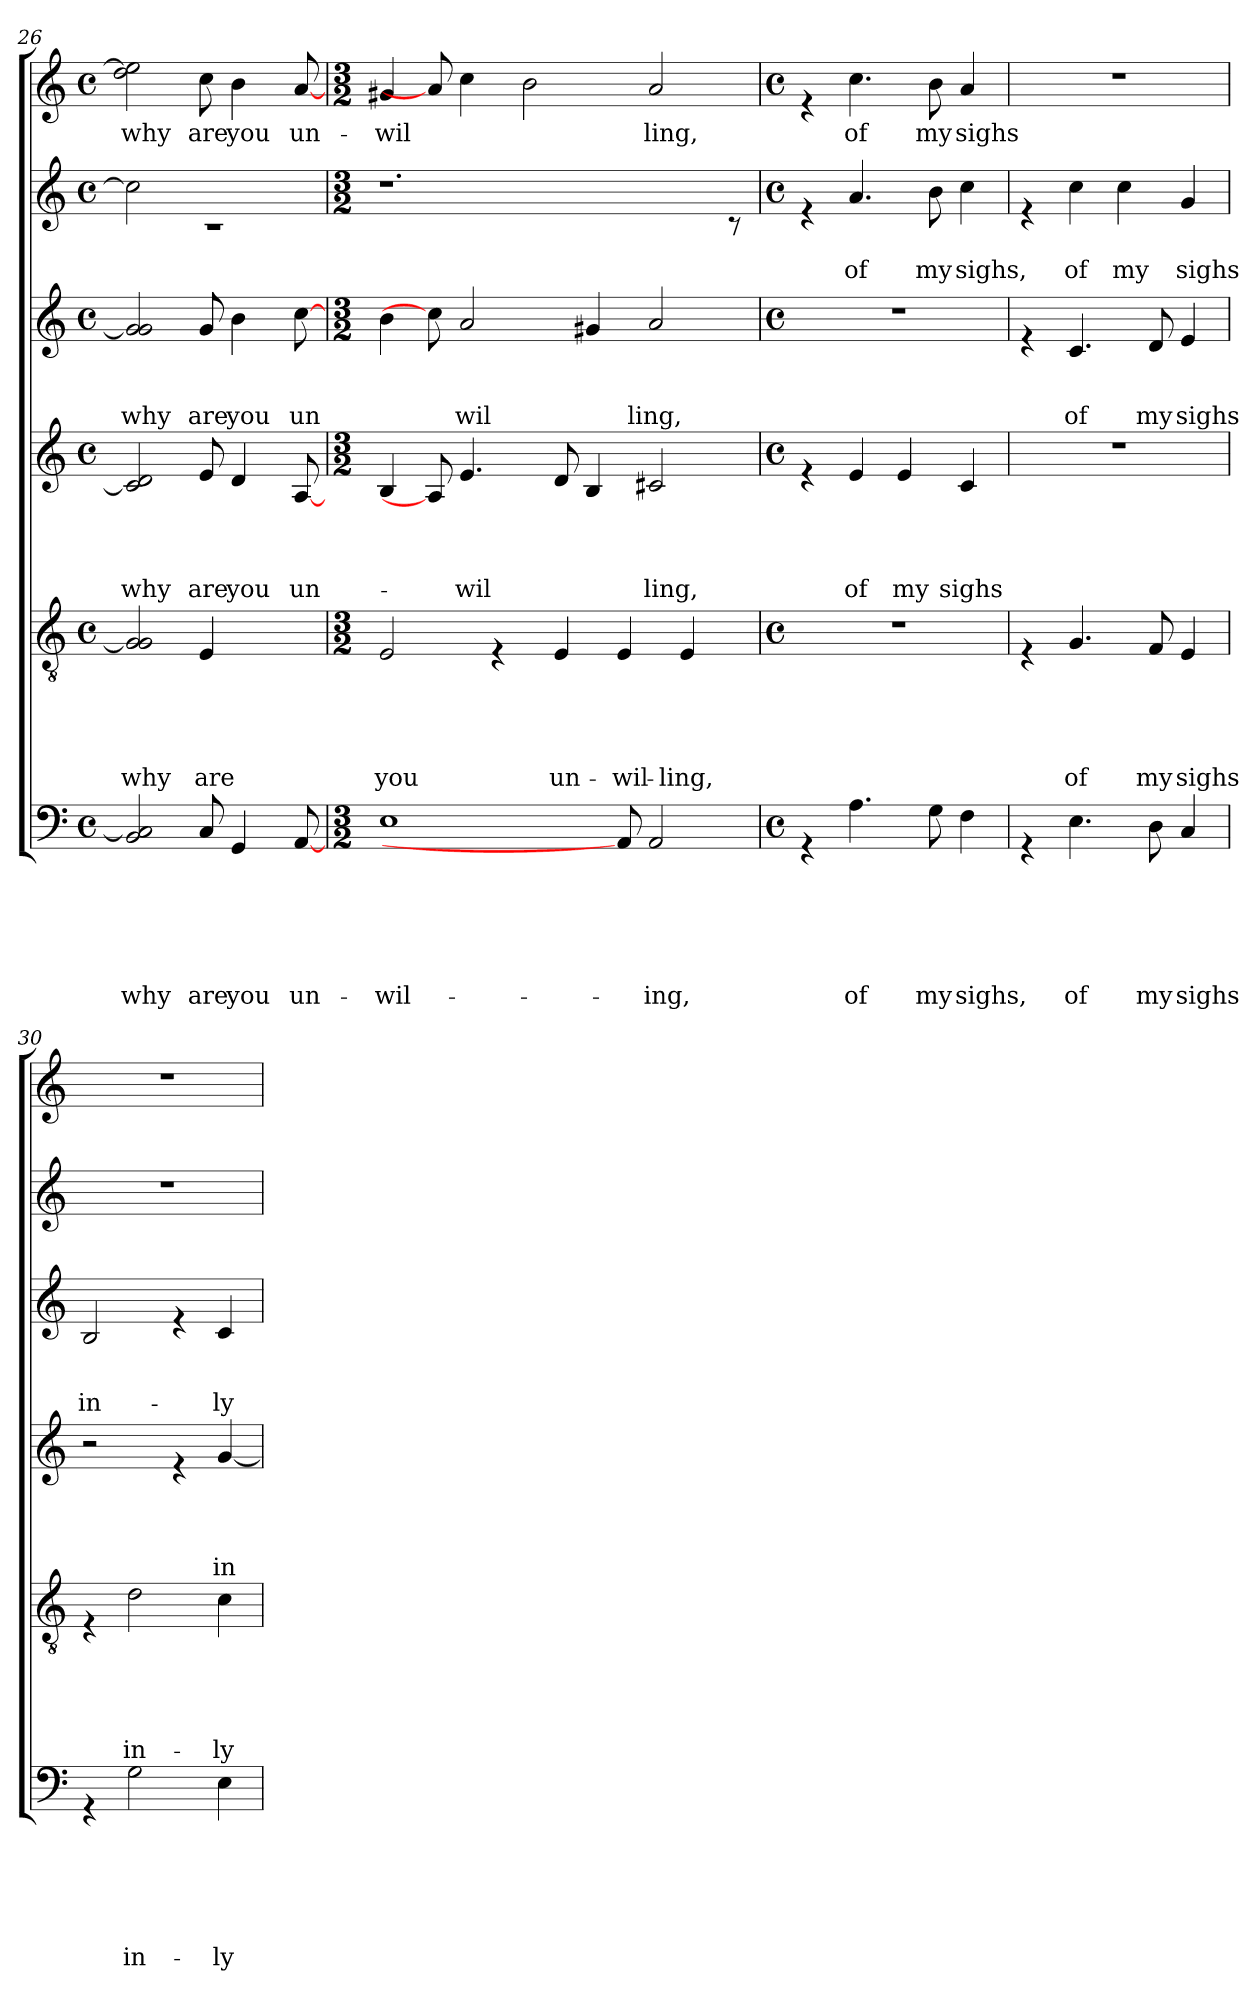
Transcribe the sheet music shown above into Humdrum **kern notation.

**kern	**text	**text	**text	**text	**text	**text	**kern	**text	**text	**text	**text	**text	**kern	**text	**text	**text	**text	**kern	**text	**text	**text	**kern	**text	**text	**kern	**text
*part6	*part6	*part6	*part6	*part6	*part6	*part6	*part5	*part5	*part5	*part5	*part5	*part5	*part4	*part4	*part4	*part4	*part4	*part3	*part3	*part3	*part3	*part2	*part2	*part2	*part1	*part1
*staff6	*staff6	*staff6	*staff6	*staff6	*staff6	*staff6	*staff5	*staff5	*staff5	*staff5	*staff5	*staff5	*staff4	*staff4	*staff4	*staff4	*staff4	*staff3	*staff3	*staff3	*staff3	*staff2	*staff2	*staff2	*staff1	*staff1
*clefF4	*	*	*	*	*	*	*clefGv2	*	*	*	*	*	*clefG2	*	*	*	*	*clefG2	*	*	*	*clefG2	*	*	*clefG2	*
*k[]	*	*	*	*	*	*	*k[]	*	*	*	*	*	*k[]	*	*	*	*	*k[]	*	*	*	*k[]	*	*	*k[]	*
*C:	*	*	*	*	*	*	*C:	*	*	*	*	*	*C:	*	*	*	*	*C:	*	*	*	*C:	*	*	*C:	*
*M4/4	*	*	*	*	*	*	*M4/4	*	*	*	*	*	*M4/4	*	*	*	*	*M4/4	*	*	*	*M4/4	*	*	*M4/4	*
*met(c)	*	*	*	*	*	*	*met(c)	*	*	*	*	*	*met(c)	*	*	*	*	*met(c)	*	*	*	*met(c)	*	*	*met(c)	*
=26	=26	=26	=26	=26	=26	=26	=26	=26	=26	=26	=26	=26	=26	=26	=26	=26	=26	=26	=26	=26	=26	=26	=26	=26	=26	=26
!	!	!	!	!	!	!LO:LY:b	!	!	!	!	!	!LO:LY:b	!	!	!	!	!LO:LY:b	!	!	!	!LO:LY:b	!	!	!	!	!LO:LY:b
*	*	*	*	*	*	*	*	*	*	*	*	*	*	*	*	*	*	*	*	*	*	*^	*	*	*	*
2BB/ 2C/]	.	.	.	.	.	why	2G/] 2G/	.	.	.	.	why	2c/] 2d/	.	.	.	why	2g/] 2g/	.	.	why	2cc\]	1rc	.	.	2dd\ 2ee\]	why
!	!	!	!	!	!	!LO:LY:b	!	!	!	!	!	!LO:LY:b	!	!	!	!	!LO:LY:b	!	!	!	!LO:LY:b	!	!	!	!	!	!LO:LY:b
8C/	.	.	.	.	.	are	4E/	.	.	.	.	are	8e/	.	.	.	are	8g/	.	.	are	2ryy	.	.	.	8cc\	are
!	!	!	!	!	!	!LO:LY:b	!	!	!	!	!	!	!	!	!	!	!LO:LY:b	!	!	!	!LO:LY:b	!	!	!	!	!	!LO:LY:b
4GG/	.	.	.	.	.	you	.	.	.	.	.	.	4d/	.	.	.	you	4b\	.	.	you	.	.	.	.	4b\	you
.	.	.	.	.	.	.	4ryy	.	.	.	.	.	.	.	.	.	.	.	.	.	.	.	.	.	.	.	.
!	!	!	!	!	!	!LO:LY:b	!	!	!	!	!	!	!	!	!	!	!LO:LY:b	!	!	!	!LO:LY:b	!	!	!	!	!	!LO:LY:b
[8AA/	.	.	.	.	.	un-	.	.	.	.	.	.	[8A/	.	.	.	un-	[8cc\	.	.	un	.	.	.	.	[8a/	un-
*	*	*	*	*	*	*	*	*	*	*	*	*	*	*	*	*	*	*	*	*	*	*v	*v	*	*	*	*
=27	=27	=27	=27	=27	=27	=27	=27	=27	=27	=27	=27	=27	=27	=27	=27	=27	=27	=27	=27	=27	=27	=27	=27	=27	=27	=27
*M3/2	*	*	*	*	*	*	*M3/2	*	*	*	*	*	*M3/2	*	*	*	*	*M3/2	*	*	*	*M3/2	*	*	*M3/2	*
*	*	*	*	*	*	*	*	*	*	*	*	*	*	*	*	*	*	*	*	*	*	*	*	*	*MM240	*
!	!	!	!	!	!	!LO:LY:b	!	!	!	!	!	!LO:LY:b	!	!	!	!	!	!	!	!	!	!	!	!	!	!LO:LY:b
1E	.	.	.	.	.	-wil-	2E/	.	.	.	.	you	4B/	.	.	.	.	4b\	.	.	.	1.r	.	.	4g#X/	-wil
.	.	.	.	.	.	.	.	.	.	.	.	.	8A/]	.	.	.	.	8cc\]	.	.	.	.	.	.	8a/]	.
!	!	!	!	!	!	!	!	!	!	!	!	!	!	!	!	!	!LO:LY:b	!	!	!	!LO:LY:b	!	!	!	!	!
.	.	.	.	.	.	.	.	.	.	.	.	.	4.e/	.	.	.	-wil	2a/	.	.	wil	.	.	.	4cc\	.
.	.	.	.	.	.	.	4rE	.	.	.	.	.	.	.	.	.	.	.	.	.	.	.	.	.	.	.
.	.	.	.	.	.	.	.	.	.	.	.	.	.	.	.	.	.	.	.	.	.	.	.	.	2b\	.
!	!	!	!	!	!	!	!	!	!	!	!	!LO:LY:b	!	!	!	!	!	!	!	!	!	!	!	!	!	!
.	.	.	.	.	.	.	4E/	.	.	.	.	un-	8d/	.	.	.	.	.	.	.	.	.	.	.	.	.
.	.	.	.	.	.	.	.	.	.	.	.	.	4B/	.	.	.	.	4g#X/	.	.	.	.	.	.	.	.
!	!	!	!	!	!	!	!	!	!	!	!	!LO:LY:b	!	!	!	!	!	!	!	!	!	!	!	!	!	!
8AA/]	.	.	.	.	.	.	4E/	.	.	.	.	-wil-	.	.	.	.	.	.	.	.	.	.	.	.	.	.
!	!	!	!	!	!	!LO:LY:b	!	!	!	!	!	!	!	!	!	!	!LO:LY:b	!	!	!	!LO:LY:b	!	!	!	!	!LO:LY:b
2AA/	.	.	.	.	.	-ing,	.	.	.	.	.	.	2c#X/	.	.	.	ling,	2a/	.	.	ling,	.	.	.	2a/	ling,
!	!	!	!	!	!	!	!	!	!	!	!	!LO:LY:b	!	!	!	!	!	!	!	!	!	!	!	!	!	!
.	.	.	.	.	.	.	4E/	.	.	.	.	-ling,	.	.	.	.	.	.	.	.	.	.	.	.	.	.
.	.	.	.	.	.	.	8ryy	.	.	.	.	.	.	.	.	.	.	.	.	.	.	8rc	.	.	.	.
=28	=28	=28	=28	=28	=28	=28	=28	=28	=28	=28	=28	=28	=28	=28	=28	=28	=28	=28	=28	=28	=28	=28	=28	=28	=28	=28
*M4/4	*	*	*	*	*	*	*M4/4	*	*	*	*	*	*M4/4	*	*	*	*	*M4/4	*	*	*	*M4/4	*	*	*M4/4	*
*met(c)	*	*	*	*	*	*	*met(c)	*	*	*	*	*	*met(c)	*	*	*	*	*met(c)	*	*	*	*met(c)	*	*	*met(c)	*
*	*	*	*	*	*	*	*	*	*	*	*	*	*	*	*	*	*	*	*	*	*	*	*	*	*MM120	*
4rGG	.	.	.	.	.	.	1r	.	.	.	.	.	4re	.	.	.	.	1r	.	.	.	4re	.	.	4re	.
!	!	!	!	!	!	!LO:LY:b	!	!	!	!	!	!	!	!	!	!	!LO:LY:b	!	!	!	!	!	!	!LO:LY:b	!	!LO:LY:b
4.A\	.	.	.	.	.	of	.	.	.	.	.	.	4e/	.	.	.	of	.	.	.	.	4.a/	.	of	4.cc\	of
!	!	!	!	!	!	!	!	!	!	!	!	!	!	!	!	!	!LO:LY:b	!	!	!	!	!	!	!	!	!
.	.	.	.	.	.	.	.	.	.	.	.	.	4e/	.	.	.	my	.	.	.	.	.	.	.	.	.
!	!	!	!	!	!	!LO:LY:b	!	!	!	!	!	!	!	!	!	!	!	!	!	!	!	!	!	!LO:LY:b	!	!LO:LY:b
8G\	.	.	.	.	.	my	.	.	.	.	.	.	.	.	.	.	.	.	.	.	.	8b\	.	my	8b\	my
!	!	!	!	!	!	!LO:LY:b	!	!	!	!	!	!	!	!	!	!	!LO:LY:b	!	!	!	!	!	!	!LO:LY:b	!	!LO:LY:b
4F\	.	.	.	.	.	sighs,	.	.	.	.	.	.	4c/	.	.	.	sighs	.	.	.	.	4cc\	.	sighs,	4a/	sighs
=29	=29	=29	=29	=29	=29	=29	=29	=29	=29	=29	=29	=29	=29	=29	=29	=29	=29	=29	=29	=29	=29	=29	=29	=29	=29	=29
4rGG	.	.	.	.	.	.	4rE	.	.	.	.	.	1r	.	.	.	.	4re	.	.	.	4re	.	.	1r	.
!	!	!	!	!	!	!LO:LY:b	!	!	!	!	!	!LO:LY:b	!	!	!	!	!	!	!	!	!LO:LY:b	!	!	!LO:LY:b	!	!
4.E\	.	.	.	.	.	of	4.G/	.	.	.	.	of	.	.	.	.	.	4.c/	.	.	of	4cc\	.	of	.	.
!	!	!	!	!	!	!	!	!	!	!	!	!	!	!	!	!	!	!	!	!	!	!	!	!LO:LY:b	!	!
.	.	.	.	.	.	.	.	.	.	.	.	.	.	.	.	.	.	.	.	.	.	4cc\	.	my	.	.
!	!	!	!	!	!	!LO:LY:b	!	!	!	!	!	!LO:LY:b	!	!	!	!	!	!	!	!	!LO:LY:b	!	!	!	!	!
8D\	.	.	.	.	.	my	8F/	.	.	.	.	my	.	.	.	.	.	8d/	.	.	my	.	.	.	.	.
!	!	!	!	!	!	!LO:LY:b	!	!	!	!	!	!LO:LY:b	!	!	!	!	!	!	!	!	!LO:LY:b	!	!	!LO:LY:b	!	!
4C/	.	.	.	.	.	sighs	4E/	.	.	.	.	sighs	.	.	.	.	.	4e/	.	.	sighs	4g/	.	sighs	.	.
!!LO:PB:g=z
=30	=30	=30	=30	=30	=30	=30	=30	=30	=30	=30	=30	=30	=30	=30	=30	=30	=30	=30	=30	=30	=30	=30	=30	=30	=30	=30
!	!	!	!	!	!	!	!	!	!	!	!	!	!	!	!	!	!	!	!	!	!LO:LY:b	!	!	!	!	!
4rGG	.	.	.	.	.	.	4rE	.	.	.	.	.	2r	.	.	.	.	2B/	.	.	in-	1r	.	.	1r	.
!	!	!	!	!	!	!LO:LY:b	!	!	!	!	!	!LO:LY:b	!	!	!	!	!	!	!	!	!	!	!	!	!	!
2G\	.	.	.	.	.	in-	2d\	.	.	.	.	in-	.	.	.	.	.	.	.	.	.	.	.	.	.	.
.	.	.	.	.	.	.	.	.	.	.	.	.	4re	.	.	.	.	4re	.	.	.	.	.	.	.	.
!	!	!	!	!	!	!LO:LY:b	!	!	!	!	!	!LO:LY:b	!	!	!	!	!LO:LY:b	!	!	!	!LO:LY:b	!	!	!	!	!
4E\	.	.	.	.	.	-ly	4c\	.	.	.	.	-ly	[<4g/	.	.	.	in-	4c/	.	.	-ly	.	.	.	.	.
=	=	=	=	=	=	=	=	=	=	=	=	=	=	=	=	=	=	=	=	=	=	=	=	=	=	=
*-	*-	*-	*-	*-	*-	*-	*-	*-	*-	*-	*-	*-	*-	*-	*-	*-	*-	*-	*-	*-	*-	*-	*-	*-	*-	*-
